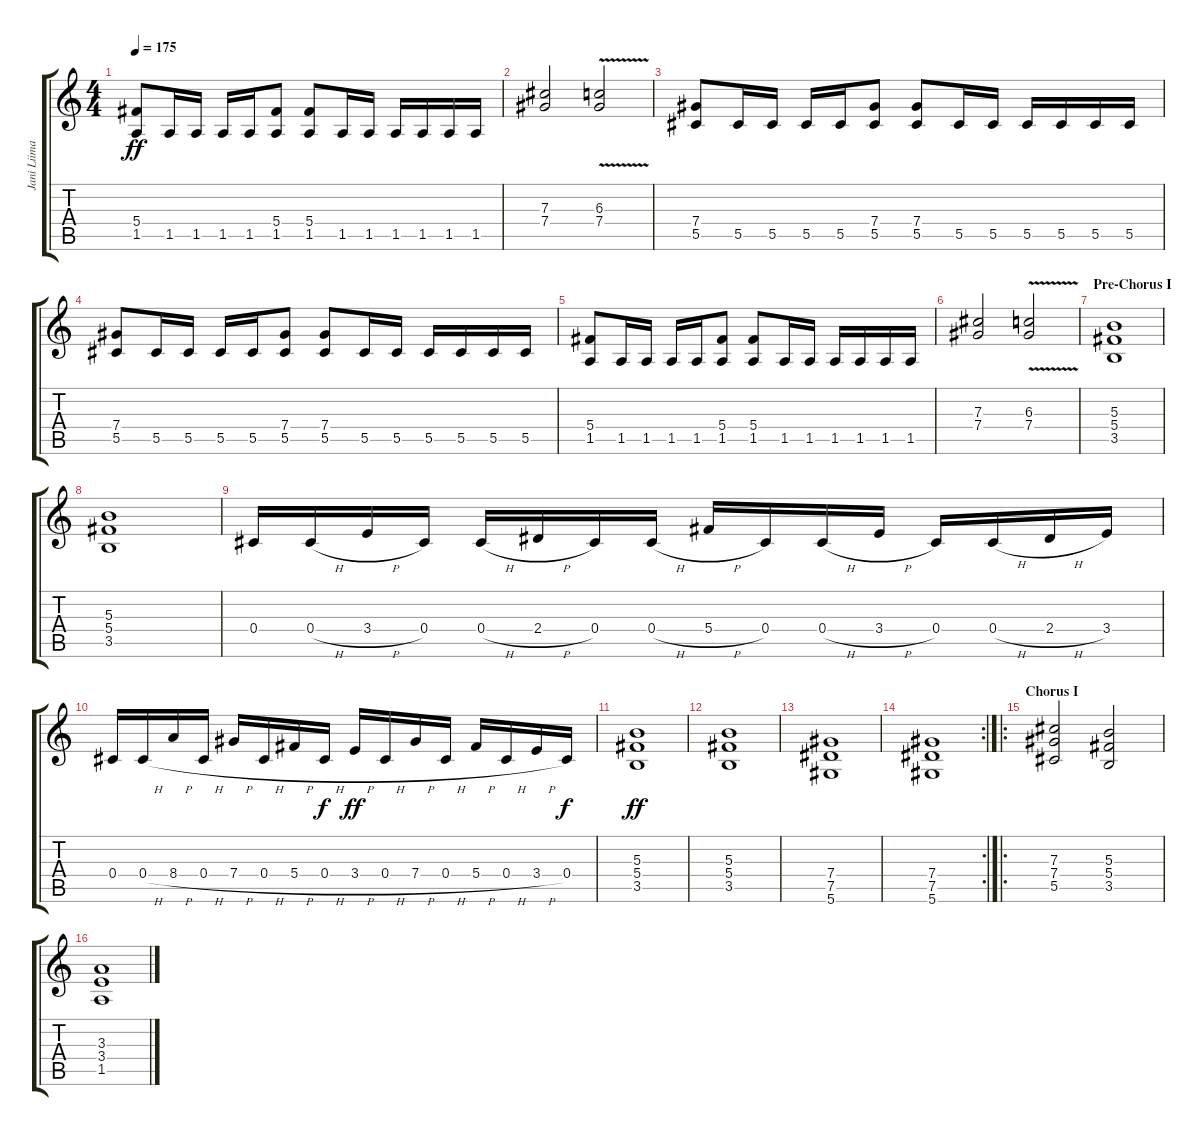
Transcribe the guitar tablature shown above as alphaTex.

\track ("Jani Liimatainen" "Jani Liima") {instrument distortionguitar}
\staff {score tabs}
\tuning (Eb4 Bb3 Gb3 Db3 Ab2 Eb2) {hide}
\ts (4 4)
\tempo 175
\clef g2
\ks c
(5.4 1.5).8{dy ff} 1.5.16 1.5.16 1.5.16 1.5.16 (5.4 1.5).8 (5.4 1.5).8 1.5.16 1.5.16 1.5.16 1.5.16 1.5.16 1.5.16 |
(7.3 7.4).2 (6.3{v} 7.4).2 |
(7.4 5.5).8 5.5.16 5.5.16 5.5.16 5.5.16 (7.4 5.5).8 (7.4 5.5).8 5.5.16 5.5.16 5.5.16 5.5.16 5.5.16 5.5.16 |
(7.4 5.5).8 5.5.16 5.5.16 5.5.16 5.5.16 (7.4 5.5).8 (7.4 5.5).8 5.5.16 5.5.16 5.5.16 5.5.16 5.5.16 5.5.16 |
(5.4 1.5).8 1.5.16 1.5.16 1.5.16 1.5.16 (5.4 1.5).8 (5.4 1.5).8 1.5.16 1.5.16 1.5.16 1.5.16 1.5.16 1.5.16 |
(7.3 7.4).2 (6.3{v} 7.4).2 |
\section ("" "Pre-Chorus I")
(5.3 5.4 3.5).1 |
(5.3 5.4 3.5).1 |
0.4.16 0.4{h}.16 3.4{h}.16 0.4.16 0.4{h}.16 2.4{h}.16 0.4.16 0.4{h}.16 5.4{h}.16 0.4.16 0.4{h}.16 3.4{h}.16 0.4.16 0.4{h}.16 2.4{h}.16 3.4.16 |
0.4.16 0.4{h}.16 8.4{h}.16 0.4{h}.16 7.4{h}.16 0.4{h}.16 5.4{h}.16 0.4{h}.16{dy f} 3.4{h}.16{dy ff} 0.4{h}.16 7.4{h}.16 0.4{h}.16 5.4{h}.16 0.4{h}.16 3.4{h}.16 0.4.16{dy f} |
(5.3 5.4 3.5).1{dy ff} |
(5.3 5.4 3.5).1 |
(7.4 7.5 5.6).1 |
\rc 2
(7.4 7.5 5.6).1 |
\ro
\section ("" "Chorus I")
(7.3 7.4 5.5).2 (5.3 5.4 3.5).2 |
(3.3 3.4 1.5).1
